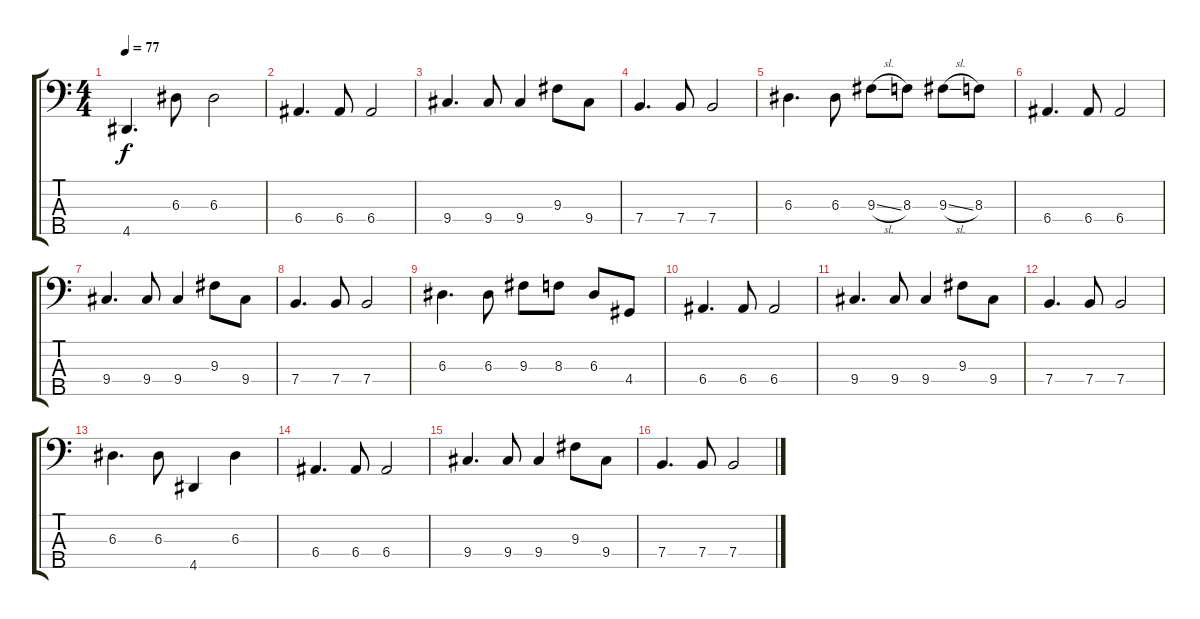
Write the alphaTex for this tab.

\track "" {instrument electricbassfinger}
\staff {score tabs}
\tuning (G2 D2 A1 E1 B0) {hide}
\ts (4 4)
\tempo 77
\clef f4
\ks c
4.5.4{d dy f} 6.3.8 6.3.2 |
6.4.4{d} 6.4.8 6.4.2 |
9.4.4{d} 9.4.8 9.4.4 9.3.8 9.4.8 |
7.4.4{d} 7.4.8 7.4.2 |
6.3.4{d} 6.3.8 9.3{sl}.8 8.3.8 9.3{sl}.8 8.3.8 |
6.4.4{d} 6.4.8 6.4.2 |
9.4.4{d} 9.4.8 9.4.4 9.3.8 9.4.8 |
7.4.4{d} 7.4.8 7.4.2 |
6.3.4{d} 6.3.8 9.3.8 8.3.8 6.3.8 4.4.8 |
6.4.4{d} 6.4.8 6.4.2 |
9.4.4{d} 9.4.8 9.4.4 9.3.8 9.4.8 |
7.4.4{d} 7.4.8 7.4.2 |
6.3.4{d} 6.3.8 4.5.4 6.3.4 |
6.4.4{d} 6.4.8 6.4.2 |
9.4.4{d} 9.4.8 9.4.4 9.3.8 9.4.8 |
7.4.4{d} 7.4.8 7.4.2
